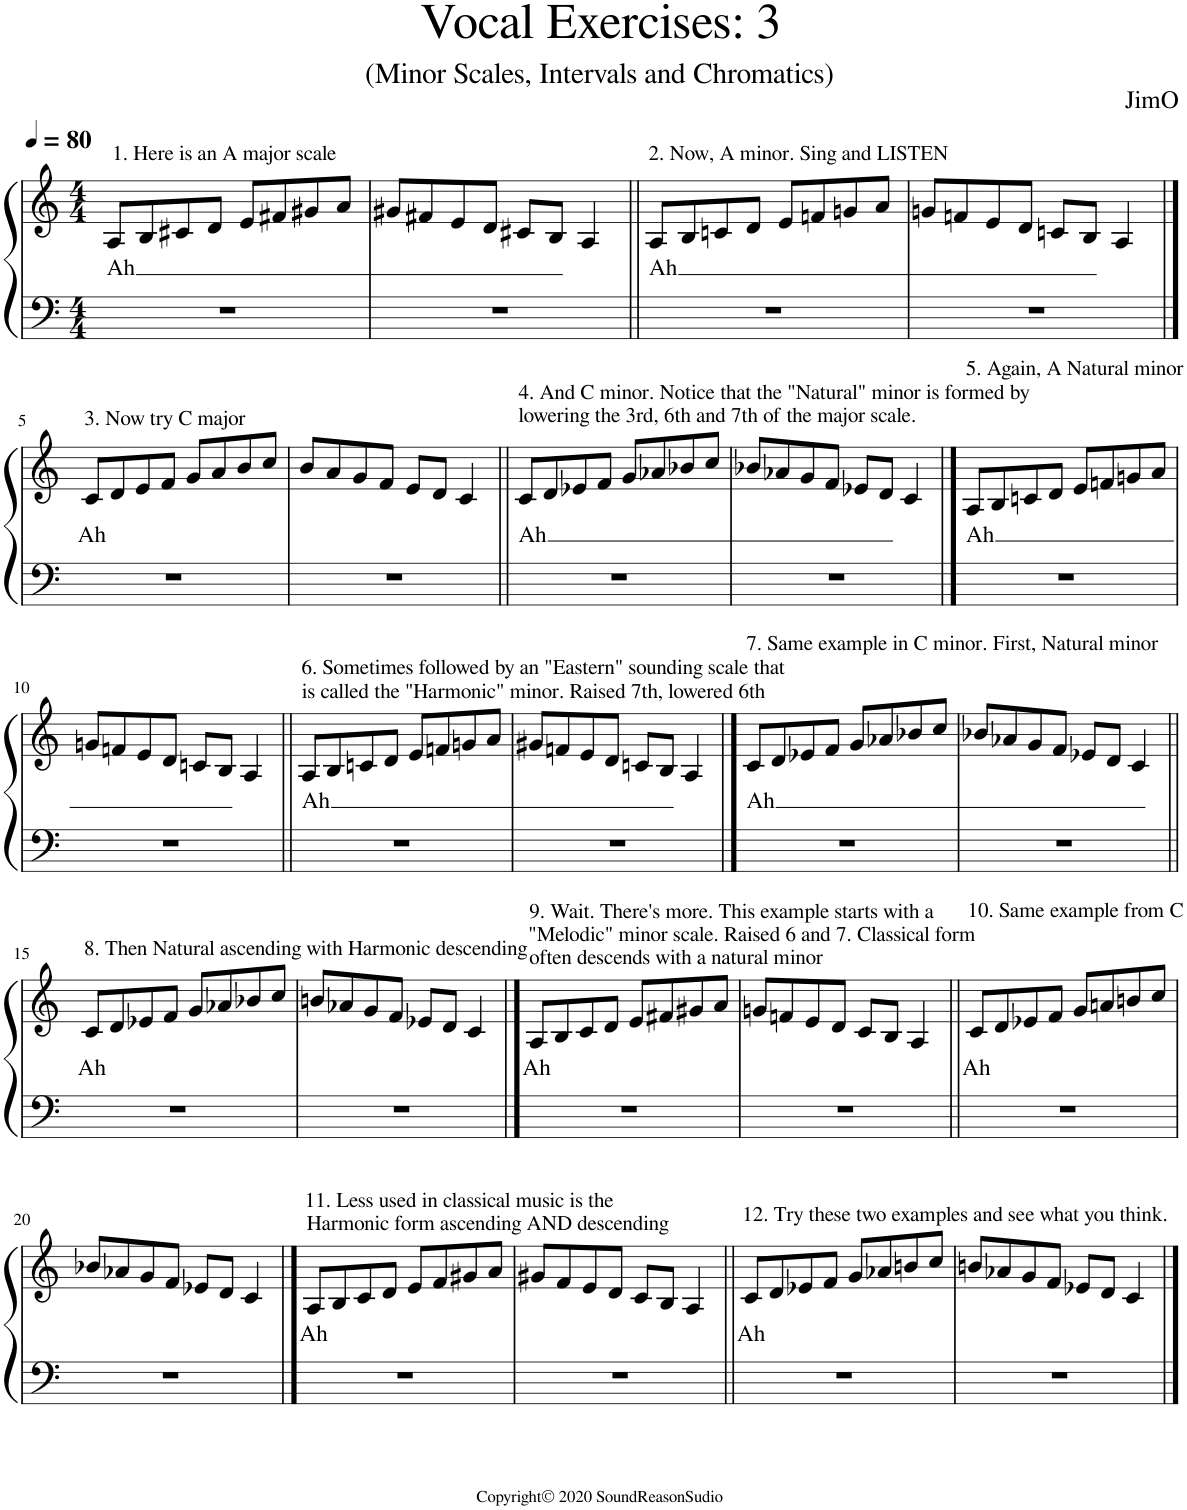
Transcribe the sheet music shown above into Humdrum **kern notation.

**kern	**kern	**text
*part1	*part1	*part1
*staff2	*staff1	*staff1
*I"Piano	*	*
*I'Pno.	*	*
*clefF4	*clefG2	*
*k[]	*k[]	*
*M4/4	*M4/4	*
*MM80	*MM80	*
=1	=1	=1
!	!LO:TX:a:t=1. Here is an A major scale	!
!	!	!LO:LY:b
1r	8A/L	Ah
.	8B/	.
.	8c#X/	.
.	8d/J	.
.	8e/L	.
.	8f#X/	.
.	8g#X/	.
.	8a/J	.
=2	=2	=2
1r	8g#X/L	.
.	8f#X/	.
.	8e/	.
.	8d/J	.
.	8c#X/L	.
.	8B/J	.
.	4A/	.
=3||	=3||	=3||
!	!LO:TX:a:t=2. Now, A minor. Sing and LISTEN	!
!	!	!LO:LY:b
1r	8A/L	Ah
.	8B/	.
.	8cn/	.
.	8d/J	.
.	8e/L	.
.	8fn/	.
.	8gn/	.
.	8a/J	.
=4	=4	=4
1r	8gn/L	.
.	8fn/	.
.	8e/	.
.	8d/J	.
.	8cn/L	.
.	8B/J	.
.	4A/	.
!!LO:LB:g=z
==5	==5	==5
!	!LO:TX:a:t=3. Now try C major	!
!	!	!LO:LY:b
1r	8c/L	Ah
.	8d/	.
.	8e/	.
.	8f/J	.
.	8g/L	.
.	8a/	.
.	8b/	.
.	8cc/J	.
=6	=6	=6
1r	8b/L	.
.	8a/	.
.	8g/	.
.	8f/J	.
.	8e/L	.
.	8d/J	.
.	4c/	.
=7||	=7||	=7||
!	!LO:TX:a:t=4. And C minor. Notice that the "Natural" minor is formed by	!
!	!LO:TX:a:t=lowering the 3rd, 6th and 7th of the major scale.	!
!	!	!LO:LY:b
1r	8c/L	Ah
.	8d/	.
.	8e-X/	.
.	8f/J	.
.	8g/L	.
.	8a-X/	.
.	8b-X/	.
.	8cc/J	.
=8	=8	=8
1r	8b-X/L	.
.	8a-X/	.
.	8g/	.
.	8f/J	.
.	8e-X/L	.
.	8d/J	.
.	4c/	.
==9	==9	==9
!	!LO:TX:a:t=5. Again, A Natural minor	!
!	!	!LO:LY:b
1r	8A/L	Ah
.	8B/	.
.	8cn/	.
.	8d/J	.
.	8e/L	.
.	8fn/	.
.	8gn/	.
.	8a/J	.
!!LO:LB:g=z
=10	=10	=10
1r	8gn/L	.
.	8fn/	.
.	8e/	.
.	8d/J	.
.	8cn/L	.
.	8B/J	.
.	4A/	.
=11||	=11||	=11||
!	!LO:TX:a:t=6. Sometimes followed by an "Eastern" sounding scale that	!
!	!LO:TX:a:t=is called the "Harmonic" minor. Raised 7th, lowered 6th	!
!	!	!LO:LY:b
1r	8A/L	Ah
.	8B/	.
.	8cn/	.
.	8d/J	.
.	8e/L	.
.	8fn/	.
.	8gn/	.
.	8a/J	.
=12	=12	=12
1r	8g#X/L	.
.	8fn/	.
.	8e/	.
.	8d/J	.
.	8cn/L	.
.	8B/J	.
.	4A/	.
==13	==13	==13
!	!LO:TX:a:t=7. Same example in C minor. First, Natural minor	!
!	!	!LO:LY:b
1r	8c/L	Ah
.	8d/	.
.	8e-X/	.
.	8f/J	.
.	8g/L	.
.	8a-X/	.
.	8b-X/	.
.	8cc/J	.
=14	=14	=14
1r	8b-X/L	.
.	8a-X/	.
.	8g/	.
.	8f/J	.
.	8e-X/L	.
.	8d/J	.
.	4c/	.
!!LO:LB:g=z
=15||	=15||	=15||
!	!LO:TX:a:t=8. Then Natural ascending with Harmonic descending	!
!	!	!LO:LY:b
1r	8c/L	Ah
.	8d/	.
.	8e-X/	.
.	8f/J	.
.	8g/L	.
.	8a-X/	.
.	8b-X/	.
.	8cc/J	.
=16	=16	=16
1r	8bn/L	.
.	8a-X/	.
.	8g/	.
.	8f/J	.
.	8e-X/L	.
.	8d/J	.
.	4c/	.
==17	==17	==17
!	!LO:TX:a:t=9. Wait. There's more. This example starts with a	!
!	!LO:TX:a:t="Melodic" minor scale. Raised 6 and 7. Classical form	!
!	!LO:TX:a:t=often descends with a natural minor	!
!	!	!LO:LY:b
1r	8A/L	Ah
.	8B/	.
.	8c/	.
.	8d/J	.
.	8e/L	.
.	8f#X/	.
.	8g#X/	.
.	8a/J	.
=18	=18	=18
1r	8gn/L	.
.	8fn/	.
.	8e/	.
.	8d/J	.
.	8c/L	.
.	8B/J	.
.	4A/	.
=19||	=19||	=19||
!	!LO:TX:a:t=10. Same example from C	!
!	!	!LO:LY:b
1r	8c/L	Ah
.	8d/	.
.	8e-X/	.
.	8f/J	.
.	8g/L	.
.	8an/	.
.	8bn/	.
.	8cc/J	.
!!LO:LB:g=z
=20	=20	=20
1r	8b-X/L	.
.	8a-X/	.
.	8g/	.
.	8f/J	.
.	8e-X/L	.
.	8d/J	.
.	4c/	.
==21	==21	==21
!	!LO:TX:a:t=11. Less used in classical music is the	!
!	!LO:TX:a:t=Harmonic form ascending AND descending	!
!	!	!LO:LY:b
1r	8A/L	Ah
.	8B/	.
.	8c/	.
.	8d/J	.
.	8e/L	.
.	8f/	.
.	8g#X/	.
.	8a/J	.
=22	=22	=22
1r	8g#X/L	.
.	8f/	.
.	8e/	.
.	8d/J	.
.	8c/L	.
.	8B/J	.
.	4A/	.
=23||	=23||	=23||
!	!LO:TX:a:t=12. Try these two examples and see what you think.	!
!	!	!LO:LY:b
1r	8c/L	Ah
.	8d/	.
.	8e-X/	.
.	8f/J	.
.	8g/L	.
.	8a-X/	.
.	8bn/	.
.	8cc/J	.
=24	=24	=24
1r	8bn/L	.
.	8a-X/	.
.	8g/	.
.	8f/J	.
.	8e-X/L	.
.	8d/J	.
.	4c/	.
==	==	==
*-	*-	*-
